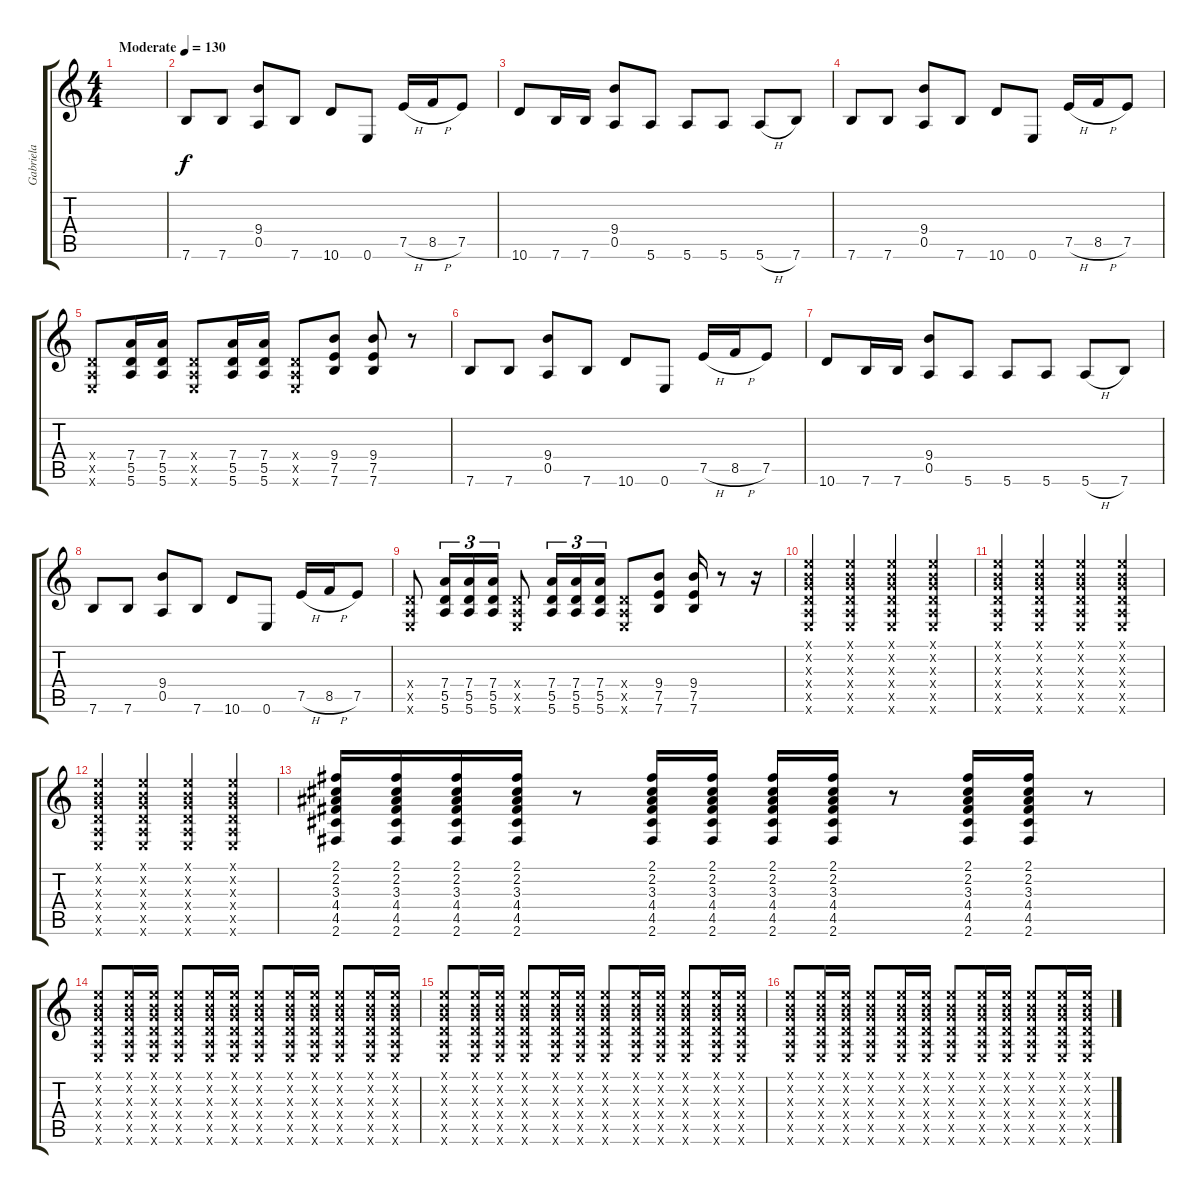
\track ("Gabriela" "Gabriela") {instrument acousticguitarsteel}
\staff {score tabs}
\tuning (E4 B3 G3 D3 A2 E2) {hide}
\ts (4 4)
\tempo (130 "Moderate")
\clef g2
\ks c
|
7.6.8 7.6.8 (9.4 0.5).8 7.6.8 10.6.8 0.6.8 7.5{h}.16 8.5{h}.16 7.5.8 |
10.6.8 7.6.16 7.6.16 (9.4 0.5).8 5.6.8 5.6.8 5.6.8 5.6{h}.8 7.6.8 |
7.6.8 7.6.8 (9.4 0.5).8 7.6.8 10.6.8 0.6.8 7.5{h}.16 8.5{h}.16 7.5.8 |
(0.4{x} 0.5{x} 0.6{x}).8 (7.4 5.5 5.6).16 (7.4 5.5 5.6).16 (0.4{x} 0.5{x} 0.6{x}).8 (7.4 5.5 5.6).16 (7.4 5.5 5.6).16 (0.4{x} 0.5{x} 0.6{x}).8 (9.4 7.5 7.6).8 (9.4 7.5 7.6).8 r.8 |
7.6.8 7.6.8 (9.4 0.5).8 7.6.8 10.6.8 0.6.8 7.5{h}.16 8.5{h}.16 7.5.8 |
10.6.8 7.6.16 7.6.16 (9.4 0.5).8 5.6.8 5.6.8 5.6.8 5.6{h}.8 7.6.8 |
7.6.8 7.6.8 (9.4 0.5).8 7.6.8 10.6.8 0.6.8 7.5{h}.16 8.5{h}.16 7.5.8 |
(0.4{x} 0.5{x} 0.6{x}).8 (7.4 5.5 5.6).16{tu (3 2)} (7.4 5.5 5.6).16{tu (3 2)} (7.4 5.5 5.6).16{tu (3 2)} (0.4{x} 0.5{x} 0.6{x}).8 (7.4 5.5 5.6).16{tu (3 2)} (7.4 5.5 5.6).16{tu (3 2)} (7.4 5.5 5.6).16{tu (3 2)} (0.4{x} 0.5{x} 0.6{x}).8 (9.4 7.5 7.6).8 (9.4 7.5 7.6).16 r.8 r.16 |
(0.1{x} 0.2{x} 0.3{x} 0.4{x} 0.5{x} 0.6{x}).4 (0.1{x} 0.2{x} 0.3{x} 0.4{x} 0.5{x} 0.6{x}).4 (0.1{x} 0.2{x} 0.3{x} 0.4{x} 0.5{x} 0.6{x}).4 (0.1{x} 0.2{x} 0.3{x} 0.4{x} 0.5{x} 0.6{x}).4 |
(0.1{x} 0.2{x} 0.3{x} 0.4{x} 0.5{x} 0.6{x}).4 (0.1{x} 0.2{x} 0.3{x} 0.4{x} 0.5{x} 0.6{x}).4 (0.1{x} 0.2{x} 0.3{x} 0.4{x} 0.5{x} 0.6{x}).4 (0.1{x} 0.2{x} 0.3{x} 0.4{x} 0.5{x} 0.6{x}).4 |
(0.1{x} 0.2{x} 0.3{x} 0.4{x} 0.5{x} 0.6{x}).4 (0.1{x} 0.2{x} 0.3{x} 0.4{x} 0.5{x} 0.6{x}).4 (0.1{x} 0.2{x} 0.3{x} 0.4{x} 0.5{x} 0.6{x}).4 (0.1{x} 0.2{x} 0.3{x} 0.4{x} 0.5{x} 0.6{x}).4 |
(2.1 2.2 3.3 4.4 4.5 2.6).16 (2.1 2.2 3.3 4.4 4.5 2.6).16 (2.1 2.2 3.3 4.4 4.5 2.6).16 (2.1 2.2 3.3 4.4 4.5 2.6).16 r.8 (2.1 2.2 3.3 4.4 4.5 2.6).16 (2.1 2.2 3.3 4.4 4.5 2.6).16 (2.1 2.2 3.3 4.4 4.5 2.6).16 (2.1 2.2 3.3 4.4 4.5 2.6).16 r.8 (2.1 2.2 3.3 4.4 4.5 2.6).16 (2.1 2.2 3.3 4.4 4.5 2.6).16 r.8 |
(0.1{x} 0.2{x} 0.3{x} 0.4{x} 0.5{x} 0.6{x}).8 (0.1{x} 0.2{x} 0.3{x} 0.4{x} 0.5{x} 0.6{x}).16 (0.1{x} 0.2{x} 0.3{x} 0.4{x} 0.5{x} 0.6{x}).16 (0.1{x} 0.2{x} 0.3{x} 0.4{x} 0.5{x} 0.6{x}).8 (0.1{x} 0.2{x} 0.3{x} 0.4{x} 0.5{x} 0.6{x}).16 (0.1{x} 0.2{x} 0.3{x} 0.4{x} 0.5{x} 0.6{x}).16 (0.1{x} 0.2{x} 0.3{x} 0.4{x} 0.5{x} 0.6{x}).8 (0.1{x} 0.2{x} 0.3{x} 0.4{x} 0.5{x} 0.6{x}).16 (0.1{x} 0.2{x} 0.3{x} 0.4{x} 0.5{x} 0.6{x}).16 (0.1{x} 0.2{x} 0.3{x} 0.4{x} 0.5{x} 0.6{x}).8 (0.1{x} 0.2{x} 0.3{x} 0.4{x} 0.5{x} 0.6{x}).16 (0.1{x} 0.2{x} 0.3{x} 0.4{x} 0.5{x} 0.6{x}).16 |
(0.1{x} 0.2{x} 0.3{x} 0.4{x} 0.5{x} 0.6{x}).8 (0.1{x} 0.2{x} 0.3{x} 0.4{x} 0.5{x} 0.6{x}).16 (0.1{x} 0.2{x} 0.3{x} 0.4{x} 0.5{x} 0.6{x}).16 (0.1{x} 0.2{x} 0.3{x} 0.4{x} 0.5{x} 0.6{x}).8 (0.1{x} 0.2{x} 0.3{x} 0.4{x} 0.5{x} 0.6{x}).16 (0.1{x} 0.2{x} 0.3{x} 0.4{x} 0.5{x} 0.6{x}).16 (0.1{x} 0.2{x} 0.3{x} 0.4{x} 0.5{x} 0.6{x}).8 (0.1{x} 0.2{x} 0.3{x} 0.4{x} 0.5{x} 0.6{x}).16 (0.1{x} 0.2{x} 0.3{x} 0.4{x} 0.5{x} 0.6{x}).16 (0.1{x} 0.2{x} 0.3{x} 0.4{x} 0.5{x} 0.6{x}).8 (0.1{x} 0.2{x} 0.3{x} 0.4{x} 0.5{x} 0.6{x}).16 (0.1{x} 0.2{x} 0.3{x} 0.4{x} 0.5{x} 0.6{x}).16 |
(0.1{x} 0.2{x} 0.3{x} 0.4{x} 0.5{x} 0.6{x}).8 (0.1{x} 0.2{x} 0.3{x} 0.4{x} 0.5{x} 0.6{x}).16 (0.1{x} 0.2{x} 0.3{x} 0.4{x} 0.5{x} 0.6{x}).16 (0.1{x} 0.2{x} 0.3{x} 0.4{x} 0.5{x} 0.6{x}).8 (0.1{x} 0.2{x} 0.3{x} 0.4{x} 0.5{x} 0.6{x}).16 (0.1{x} 0.2{x} 0.3{x} 0.4{x} 0.5{x} 0.6{x}).16 (0.1{x} 0.2{x} 0.3{x} 0.4{x} 0.5{x} 0.6{x}).8 (0.1{x} 0.2{x} 0.3{x} 0.4{x} 0.5{x} 0.6{x}).16 (0.1{x} 0.2{x} 0.3{x} 0.4{x} 0.5{x} 0.6{x}).16 (0.1{x} 0.2{x} 0.3{x} 0.4{x} 0.5{x} 0.6{x}).8 (0.1{x} 0.2{x} 0.3{x} 0.4{x} 0.5{x} 0.6{x}).16 (0.1{x} 0.2{x} 0.3{x} 0.4{x} 0.5{x} 0.6{x}).16
